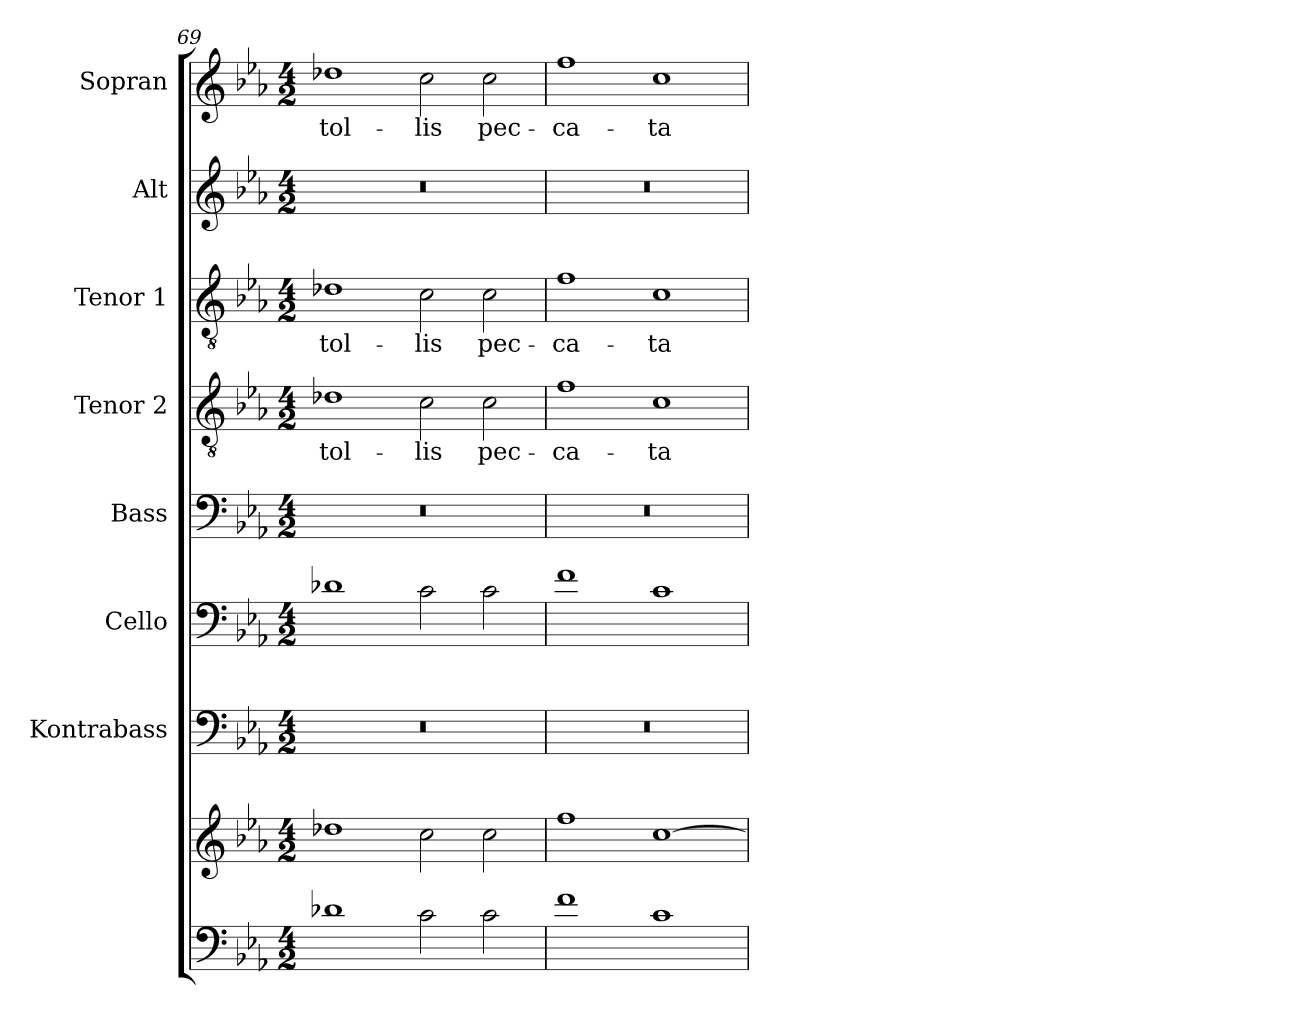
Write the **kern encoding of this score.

**kern	**kern	**kern	**kern	**kern	**kern	**text	**kern	**text	**kern	**kern	**text
*part8	*part8	*part7	*part6	*part5	*part4	*part4	*part3	*part3	*part2	*part1	*part1
*staff9	*staff8	*staff7	*staff6	*staff5	*staff4	*staff4	*staff3	*staff3	*staff2	*staff1	*staff1
*	*	*I"Kontrabass	*I"Cello	*I"Bass	*I"Tenor 2	*	*I"Tenor 1	*	*I"Alt	*I"Sopran	*
*	*	*I'Kb.	*	*I'B.	*I'T. 2	*	*I'T. 1	*	*I'A.	*I'S.	*
*clefF4	*clefG2	*clefF4	*clefF4	*clefF4	*clefGv2	*	*clefGv2	*	*clefG2	*clefG2	*
*	*	*ITrd7c12	*	*	*	*	*	*	*	*	*
*k[b-e-a-]	*k[b-e-a-]	*k[b-e-a-]	*k[b-e-a-]	*k[b-e-a-]	*k[b-e-a-]	*	*k[b-e-a-]	*	*k[b-e-a-]	*k[b-e-a-]	*
*E-:	*E-:	*E-:	*E-:	*E-:	*E-:	*	*E-:	*	*E-:	*E-:	*
*M4/2	*M4/2	*M4/2	*M4/2	*M4/2	*M4/2	*	*M4/2	*	*M4/2	*M4/2	*
=69	=69	=69	=69	=69	=69	=69	=69	=69	=69	=69	=69
!	!	!	!	!	!	!LO:LY:b	!	!LO:LY:b	!	!	!LO:LY:b
1d-X	1dd-X	0r	1d-X	0r	1d-X	tol-	1d-X	tol-	0r	1dd-X	tol-
!	!	!	!	!	!	!LO:LY:b	!	!LO:LY:b	!	!	!LO:LY:b
2c\	2cc\	.	2c\	.	2c\	-lis	2c\	-lis	.	2cc\	-lis
!	!	!	!	!	!	!LO:LY:b	!	!LO:LY:b	!	!	!LO:LY:b
2c\	2cc\	.	2c\	.	2c\	pec-	2c\	pec-	.	2cc\	pec-
=70	=70	=70	=70	=70	=70	=70	=70	=70	=70	=70	=70
!	!	!	!	!	!	!LO:LY:b	!	!LO:LY:b	!	!	!LO:LY:b
1f	1ff	0r	1f	0r	1f	-ca-	1f	-ca-	0r	1ff	-ca-
!	!	!	!	!	!	!LO:LY:b	!	!LO:LY:b	!	!	!LO:LY:b
1c	[1cc	.	1c	.	1c	-ta	1c	-ta	.	1cc	-ta
=	=	=	=	=	=	=	=	=	=	=	=
*-	*-	*-	*-	*-	*-	*-	*-	*-	*-	*-	*-
